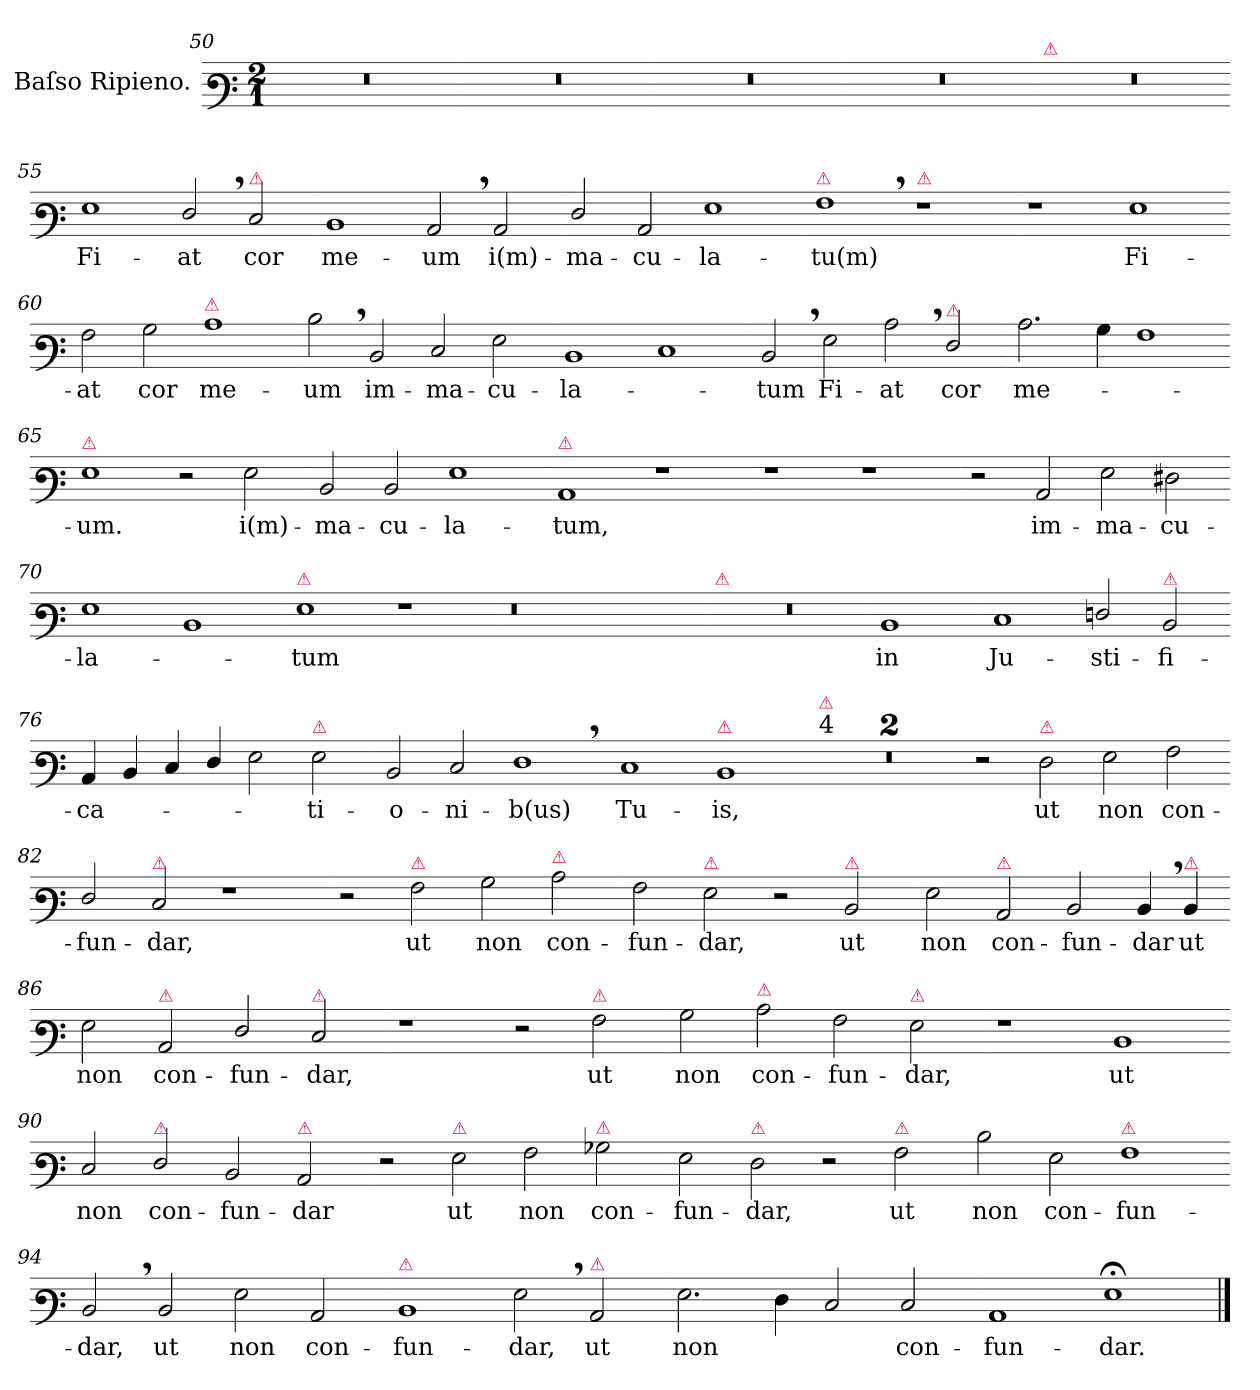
**kern	**text
*part1	*part1
*staff1	*staff1
*I"Baſso Ripieno.	*
*clefF3	*
*k[]	*
*M2/1	*
=50	=50
0r	.
=51-	=51-
0r	.
=52-	=52-
0r	.
=53-	=53-
0r	.
=54-	=54-
!LO:TX:a:color=crimson:t=⚠	!
0r	.
=55-	=55-
1G	Fi-
2F,</	-at
!LO:TX:a:color=crimson:t=⚠	!
2E/	cor
=56-	=56-
1D	me-
2C,</	-um
2C/	i(m)-
=57-	=57-
2F/	-ma-
2C/	-cu-
1G	-la-
=58-	=58-
!LO:TX:a:color=crimson:t=⚠	!
1A,<	-tu(m)
!LO:TX:a:color=crimson:t=⚠	!
1r	.
=59-	=59-
1r	.
1G	Fi-
=60-	=60-
2A\	-at
2B\	cor
!LO:TX:a:color=crimson:t=⚠	!
1c	me-
=61-	=61-
2d,<\	-um
2D/	im-
2E/	-ma-
2G\	-cu-
=62-	=62-
1D	-la-
1E	.
=63-	=63-
2D,</	tum
2G\	Fi-
2c,<\	-at
!LO:TX:a:color=crimson:t=⚠	!
2F/	cor
=64-	=64-
2.c\	me-
4B\	.
1A	.
=65-	=65-
!LO:TX:a:color=crimson:t=⚠	!
1G	-um.
2r	.
2G\	i(m)-
=66-	=66-
2D/	-ma-
2D/	-cu-
1G	-la-
=67-	=67-
!LO:TX:a:color=crimson:t=⚠	!
1C	-tum,
1r	.
=68-	=68-
1r	.
1r	.
=69-	=69-
2r	.
2C/	im-
2G\	-ma-
2F#X\	-cu-
=70-	=70-
1G	-la-
1D	.
=71-	=71-
!LO:TX:a:color=crimson:t=⚠	!
1G	-tum
1r	.
=72-	=72-
0.r	.
=73-	=73-
!LO:TX:a:color=crimson:t=⚠	!
0r	.
=74-	=74-
1D	in
=75-	=75-
1E	Ju-
2Fn/	-sti-
!LO:TX:a:color=crimson:t=⚠	!
2D/	-fi-
=76-	=76-
4C/	-ca-
4D/	.
4E/	.
4F/	.
2G\	.
!LO:TX:a:color=crimson:t=⚠	!
2G\	-ti-
=77-	=77-
2D/	-o-
2E/	-ni-
1F,<	-b(us)
=78-	=78-
1E	Tu-
!LO:TX:a:color=crimson:t=⚠	!
1D	-is,
=79-	=79-
!LO:TX:a:t=4	!
!LO:TX:a:color=crimson:t=⚠	!
0r	.
=80-	=80-
0r	.
=81-	=81-
2r	.
!LO:TX:a:color=crimson:t=⚠	!
2F\	ut
2G\	non
2A\	con-
=82-	=82-
2F/	-fun-
!LO:TX:a:color=crimson:t=⚠	!
2E/	-dar,
1r	.
=83-	=83-
2r	.
!LO:TX:a:color=crimson:t=⚠	!
!	!LO:LY:i
2A\	ut
!	!LO:LY:i
2B\	non
!LO:TX:a:color=crimson:t=⚠	!
!	!LO:LY:i
2c\	con-
=84-	=84-
!	!LO:LY:i
2A\	-fun-
!LO:TX:a:color=crimson:t=⚠	!
!	!LO:LY:i
2G\	-dar,
2r	.
!LO:TX:a:color=crimson:t=⚠	!
2D/	ut
=85-	=85-
2G\	non
!LO:TX:a:color=crimson:t=⚠	!
2C/	con-
2D/	-fun-
4D,</	-dar
!LO:TX:a:color=crimson:t=⚠	!
4D/	ut
=86-	=86-
2G\	non
!LO:TX:a:color=crimson:t=⚠	!
2C/	con-
2F/	-fun-
!LO:TX:a:color=crimson:t=⚠	!
2E/	-dar,
=87-	=87-
1r	.
2r	.
!LO:TX:a:color=crimson:t=⚠	!
!	!LO:LY:i
2A\	ut
=88-	=88-
!	!LO:LY:i
2B\	non
!LO:TX:a:color=crimson:t=⚠	!
!	!LO:LY:i
2c\	con-
!	!LO:LY:i
2A\	-fun-
!LO:TX:a:color=crimson:t=⚠	!
!	!LO:LY:i
2G\	-dar,
=89-	=89-
1r	.
1D	ut
=90-	=90-
2E/	non
!LO:TX:a:color=crimson:t=⚠	!
2F/	con-
2D/	-fun-
!LO:TX:a:color=crimson:t=⚠	!
2C/	-dar
=91-	=91-
2r	.
!LO:TX:a:color=crimson:t=⚠	!
!	!LO:LY:i
2G\	ut
!	!LO:LY:i
2A\	non
!LO:TX:a:color=crimson:t=⚠	!
!	!LO:LY:i
2B-X\	con-
=92-	=92-
!	!LO:LY:i
2G\	-fun-
!LO:TX:a:color=crimson:t=⚠	!
!	!LO:LY:i
2F\	-dar,
2r	.
!LO:TX:a:color=crimson:t=⚠	!
2A\	ut
=93-	=93-
2d\	non
2G\	con-
!LO:TX:a:color=crimson:t=⚠	!
1A	-fun-
=94-	=94-
2D,</	-dar,
!	!LO:LY:i
2D/	ut
!	!LO:LY:i
2G\	non
!	!LO:LY:i
2C/	con-
=95-	=95-
!LO:TX:a:color=crimson:t=⚠	!
!	!LO:LY:i
1D	-fun-
!	!LO:LY:i
2G,<\	-dar,
!LO:TX:a:color=crimson:t=⚠	!
2C/	ut
=96-	=96-
2.G\	non
4F\	.
2E/	.
2E/	con-
=97-	=97-
1C	-fun-
1G;<	-dar.
==	==
*-	*-
